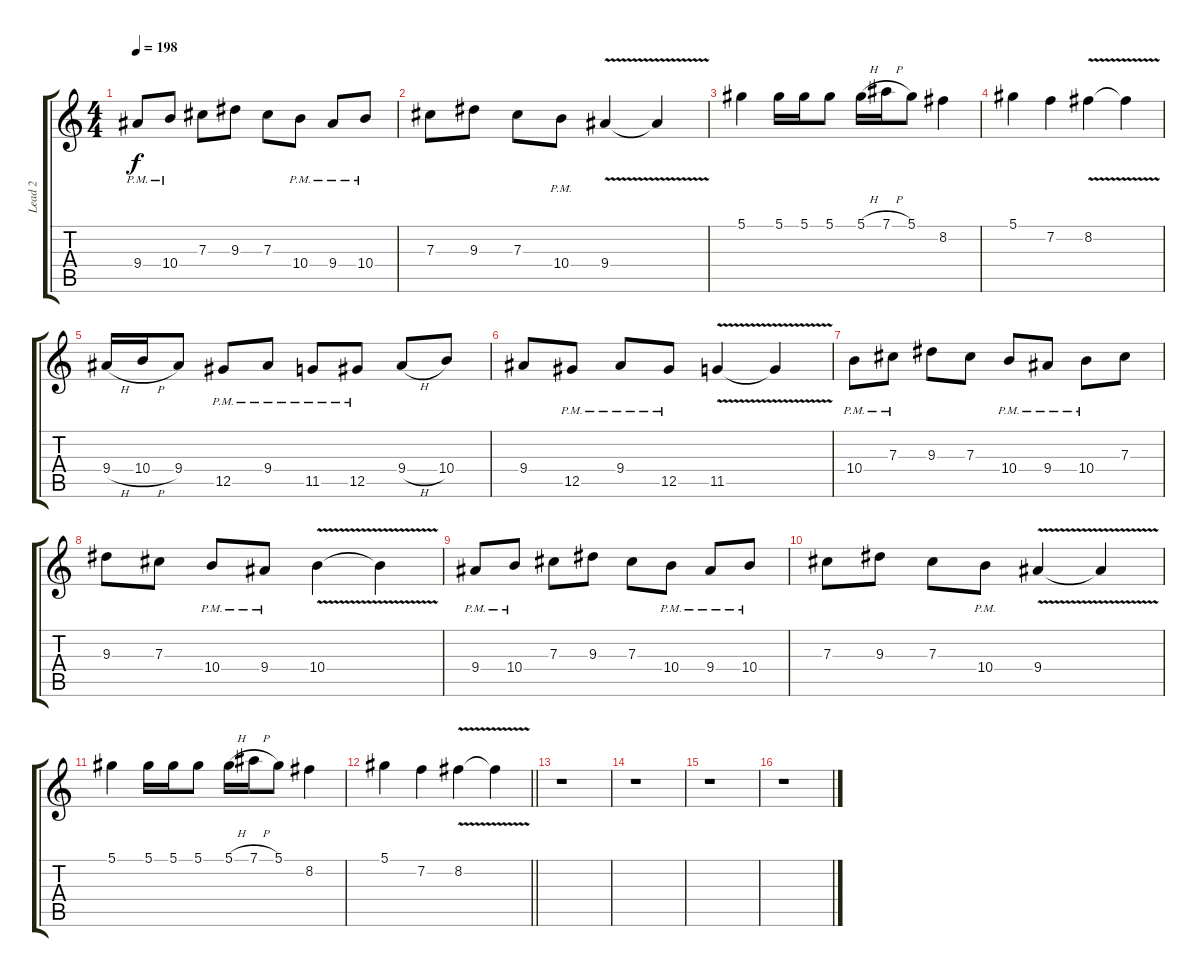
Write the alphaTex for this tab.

\track ("Lead 2" "Lead 2") {instrument distortionguitar}
\staff {score tabs}
\tuning (Eb4 Bb3 Gb3 Db3 Ab2 Eb2) {hide}
\ts (4 4)
\tempo 198
\clef g2
\ks c
9.4{pm}.8{dy f} 10.4{pm}.8 7.3.8 9.3.8 7.3.8 10.4{pm}.8 9.4{pm}.8 10.4{pm}.8 |
7.3.8 9.3.8 7.3.8 10.4{pm}.8 9.4{v}.4 9.4{t}.4 |
5.1.4 5.1.16 5.1.16 5.1.8 5.1{h}.16 7.1{h}.16 5.1.8 8.2.4 |
5.1.4 7.2.4 8.2{v}.4 8.2{t}.4 |
9.4{h}.16 10.4{h}.16 9.4.8 12.5{pm}.8 9.4{pm}.8 11.5{pm}.8 12.5{pm}.8 9.4{h}.8 10.4.8 |
9.4.8 12.5{pm}.8 9.4{pm}.8 12.5{pm}.8 11.5{v}.4 11.5{t}.4 |
10.4{pm}.8 7.3{pm}.8 9.3.8 7.3.8 10.4{pm}.8 9.4{pm}.8 10.4{pm}.8 7.3.8 |
9.3.8 7.3.8 10.4{pm}.8 9.4{pm}.8 10.4{v}.4 10.4{t}.4 |
9.4{pm}.8 10.4{pm}.8 7.3.8 9.3.8 7.3.8 10.4{pm}.8 9.4{pm}.8 10.4{pm}.8 |
7.3.8 9.3.8 7.3.8 10.4{pm}.8 9.4{v}.4 9.4{t}.4 |
5.1.4 5.1.16 5.1.16 5.1.8 5.1{h}.16 7.1{h}.16 5.1.8 8.2.4 |
\barLineRight lightlight
5.1.4 7.2.4 8.2{v}.4 8.2{t}.4 |
r.1 |
r.1 |
r.1 |
r.1
